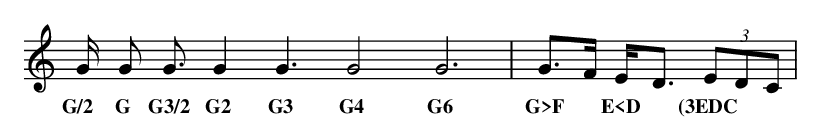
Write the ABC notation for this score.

X:1
L:1/8
M:none
K:C
   G/2 G G3/2 G2 G3 G4 G6 | G>F E<D (3EDC |
w: G/2~~ G G3/2 G2 G3 G4 G6 G>F ~ E<D ~ (3EDC
